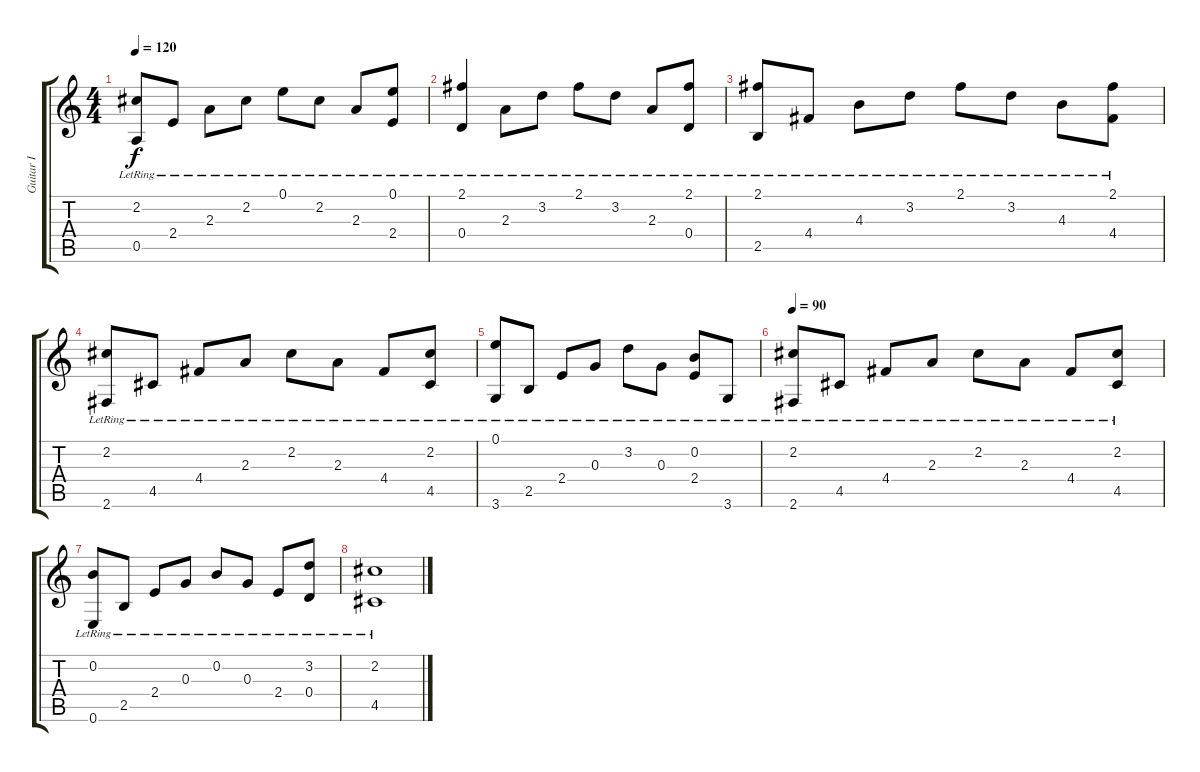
\track ("Guitar I" "Guitar I") {instrument acousticguitarsteel}
\staff {score tabs}
\tuning (E4 B3 G3 D3 A2 E2) {hide}
\ts (4 4)
\tempo 120
\clef g2
\ks c
(2.2{lr} 0.5{lr}).8{dy f} 2.4{lr}.8 2.3{lr}.8 2.2{lr}.8 0.1{lr}.8 2.2{lr}.8 2.3{lr}.8 (0.1{lr} 2.4{lr}).8 |
(2.1{lr} 0.4{lr}).4 2.3{lr}.8 3.2{lr}.8 2.1{lr}.8 3.2{lr}.8 2.3{lr}.8 (2.1{lr} 0.4{lr}).8 |
(2.1{lr} 2.5{lr}).8 4.4{lr}.8 4.3{lr}.8 3.2{lr}.8 2.1{lr}.8 3.2{lr}.8 4.3{lr}.8 (2.1{lr} 4.4{lr}).8 |
(2.2{lr} 2.6{lr}).8 4.5{lr}.8 4.4{lr}.8 2.3{lr}.8 2.2{lr}.8 2.3{lr}.8 4.4{lr}.8 (2.2{lr} 4.5{lr}).8 |
(0.1{lr} 3.6{lr}).8 2.5{lr}.8 2.4{lr}.8 0.3{lr}.8 3.2{lr}.8 0.3{lr}.8 (0.2{lr} 2.4{lr}).8 3.6{lr}.8 |
\tempo 90
(2.2{lr} 2.6{lr}).8 4.5{lr}.8 4.4{lr}.8 2.3{lr}.8 2.2{lr}.8 2.3{lr}.8 4.4{lr}.8 (2.2{lr} 4.5{lr}).8 |
(0.2{lr} 0.6{lr}).8 2.5{lr}.8 2.4{lr}.8 0.3{lr}.8 0.2{lr}.8 0.3{lr}.8 2.4{lr}.8 (3.2{lr} 0.4{lr}).8 |
(2.2{lr} 4.5{lr}).1
